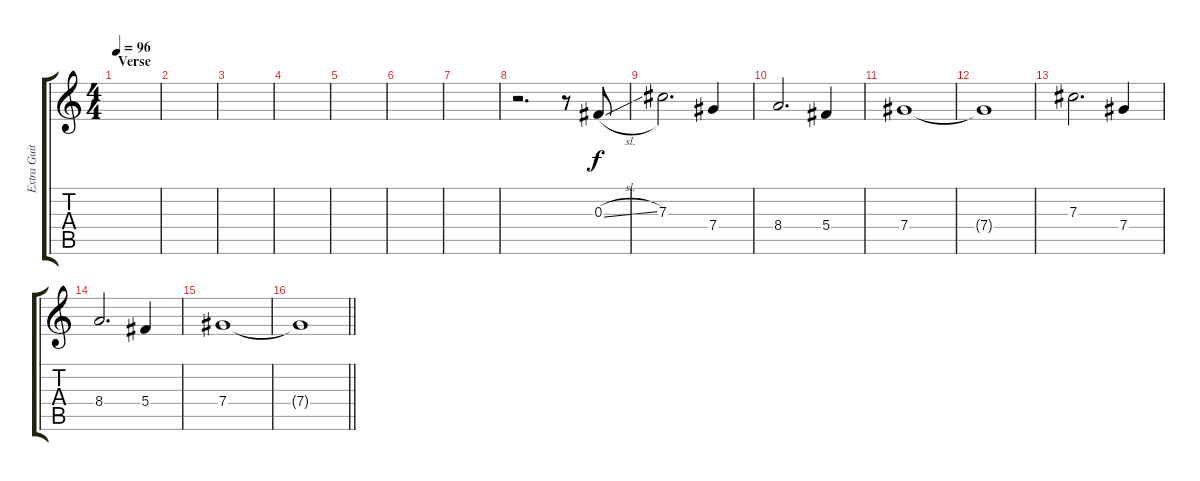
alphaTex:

\track ("Extra Guitar" "Extra Guit") {instrument distortionguitar}
\staff {score tabs}
\tuning (Eb4 Bb3 Gb3 Db3 Ab2 Db2) {hide}
\ts (4 4)
\section ("" "Verse")
\tempo 96
\clef g2
\ks c
|
|
|
|
|
|
|
r.2{d} r.8 0.3{sl}.8 |
7.3.2{d} 7.4.4 |
8.4.2{d} 5.4.4 |
7.4.1 |
7.4{t}.1 |
7.3.2{d} 7.4.4 |
8.4.2{d} 5.4.4 |
7.4.1 |
\barLineRight lightlight
7.4{t}.1
